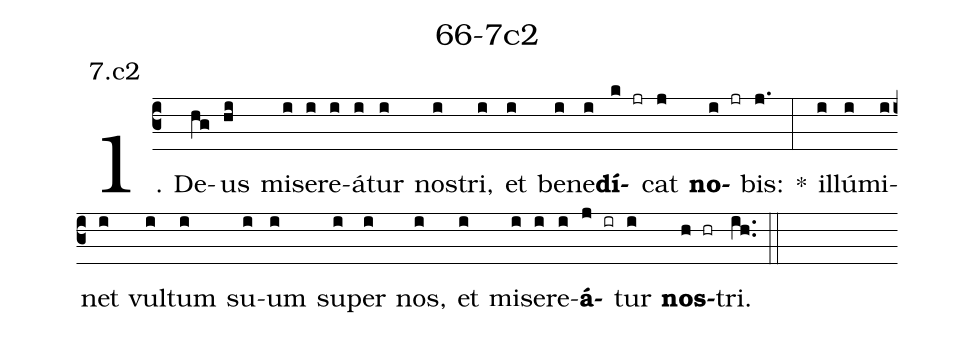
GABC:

name: 66-7c2;
annotation: 7.c2;
%%
(c3)1. De(hg)us(hi) mi(i)se(i)re(i)á(i)tur(i) nos(i)tri,(i) et(i) be(i)ne(i)<b>dí</b>(k jr)cat(j) <b>no</b>(i jr)bis:(j.) *(:) il(i)lú(i)mi(i)net(i) vul(i)tum(i) su(i)um(i) su(i)per(i) nos,(i) et(i) mi(i)se(i)re(i)<b>á</b>(j ir)tur(i) <b>nos</b>(h hr)tri.(ih..) (::)
